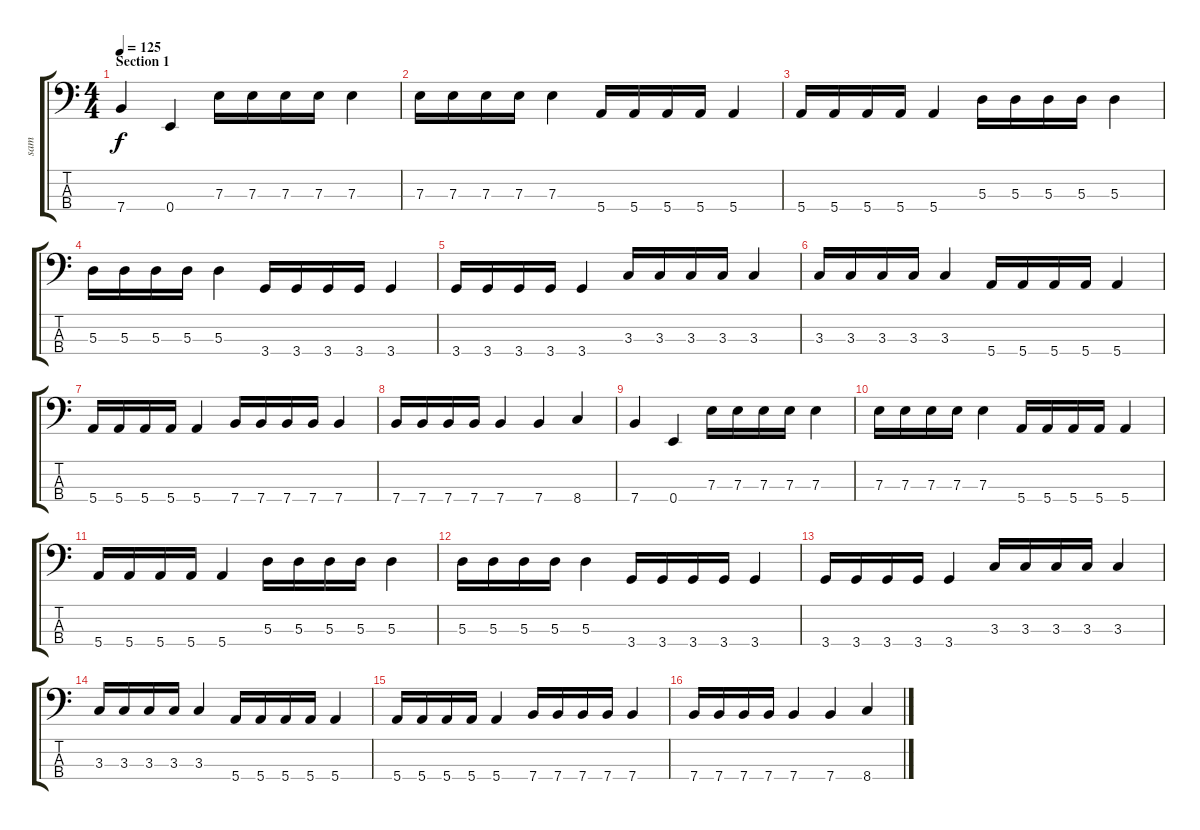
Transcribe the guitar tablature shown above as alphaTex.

\track ("sam" "sam") {instrument electricbasspick}
\staff {score tabs}
\tuning (G2 D2 A1 E1) {hide}
\ts (4 4)
\section ("" "Section 1")
\tempo 125
\clef f4
\ks c
7.4.4{dy f} 0.4.4 7.3.16 7.3.16 7.3.16 7.3.16 7.3.4 |
7.3.16 7.3.16 7.3.16 7.3.16 7.3.4 5.4.16 5.4.16 5.4.16 5.4.16 5.4.4 |
5.4.16 5.4.16 5.4.16 5.4.16 5.4.4 5.3.16 5.3.16 5.3.16 5.3.16 5.3.4 |
5.3.16 5.3.16 5.3.16 5.3.16 5.3.4 3.4.16 3.4.16 3.4.16 3.4.16 3.4.4 |
3.4.16 3.4.16 3.4.16 3.4.16 3.4.4 3.3.16 3.3.16 3.3.16 3.3.16 3.3.4 |
3.3.16 3.3.16 3.3.16 3.3.16 3.3.4 5.4.16 5.4.16 5.4.16 5.4.16 5.4.4 |
5.4.16 5.4.16 5.4.16 5.4.16 5.4.4 7.4.16 7.4.16 7.4.16 7.4.16 7.4.4 |
7.4.16 7.4.16 7.4.16 7.4.16 7.4.4 7.4.4 8.4.4 |
7.4.4 0.4.4 7.3.16 7.3.16 7.3.16 7.3.16 7.3.4 |
7.3.16 7.3.16 7.3.16 7.3.16 7.3.4 5.4.16 5.4.16 5.4.16 5.4.16 5.4.4 |
5.4.16 5.4.16 5.4.16 5.4.16 5.4.4 5.3.16 5.3.16 5.3.16 5.3.16 5.3.4 |
5.3.16 5.3.16 5.3.16 5.3.16 5.3.4 3.4.16 3.4.16 3.4.16 3.4.16 3.4.4 |
3.4.16 3.4.16 3.4.16 3.4.16 3.4.4 3.3.16 3.3.16 3.3.16 3.3.16 3.3.4 |
3.3.16 3.3.16 3.3.16 3.3.16 3.3.4 5.4.16 5.4.16 5.4.16 5.4.16 5.4.4 |
5.4.16 5.4.16 5.4.16 5.4.16 5.4.4 7.4.16 7.4.16 7.4.16 7.4.16 7.4.4 |
7.4.16 7.4.16 7.4.16 7.4.16 7.4.4 7.4.4 8.4.4
